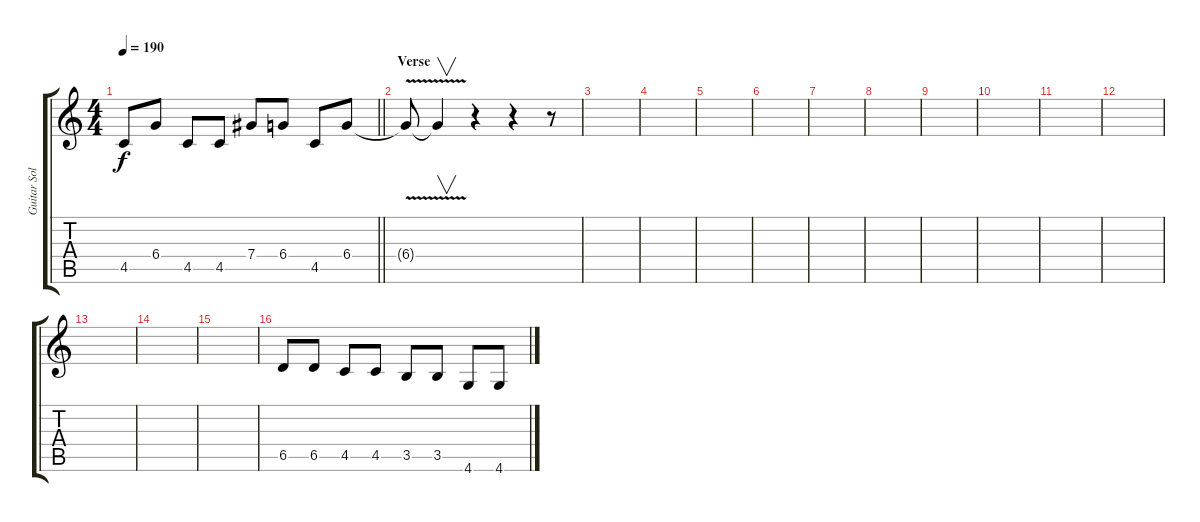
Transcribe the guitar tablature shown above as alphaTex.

\track ("Guitar Solo A" "Guitar Sol") {instrument overdrivenguitar}
\staff {score tabs}
\tuning (Eb4 Bb3 Gb3 Db3 Ab2 Eb2) {hide}
\ts (4 4)
\tempo 190
\clef g2
\barLineRight lightlight
\ks c
4.5.8{dy f} 6.4.8 4.5.8 4.5.8 7.4.8 6.4.8 4.5.8 6.4.8 |
\section ("" "Verse ")
6.4{v t}.8 6.4{t}.4{v} r.4 r.4 r.8 |
|
|
|
|
|
|
|
|
|
|
|
|
|
6.5.8 6.5.8 4.5.8 4.5.8 3.5.8 3.5.8 4.6.8 4.6.8
